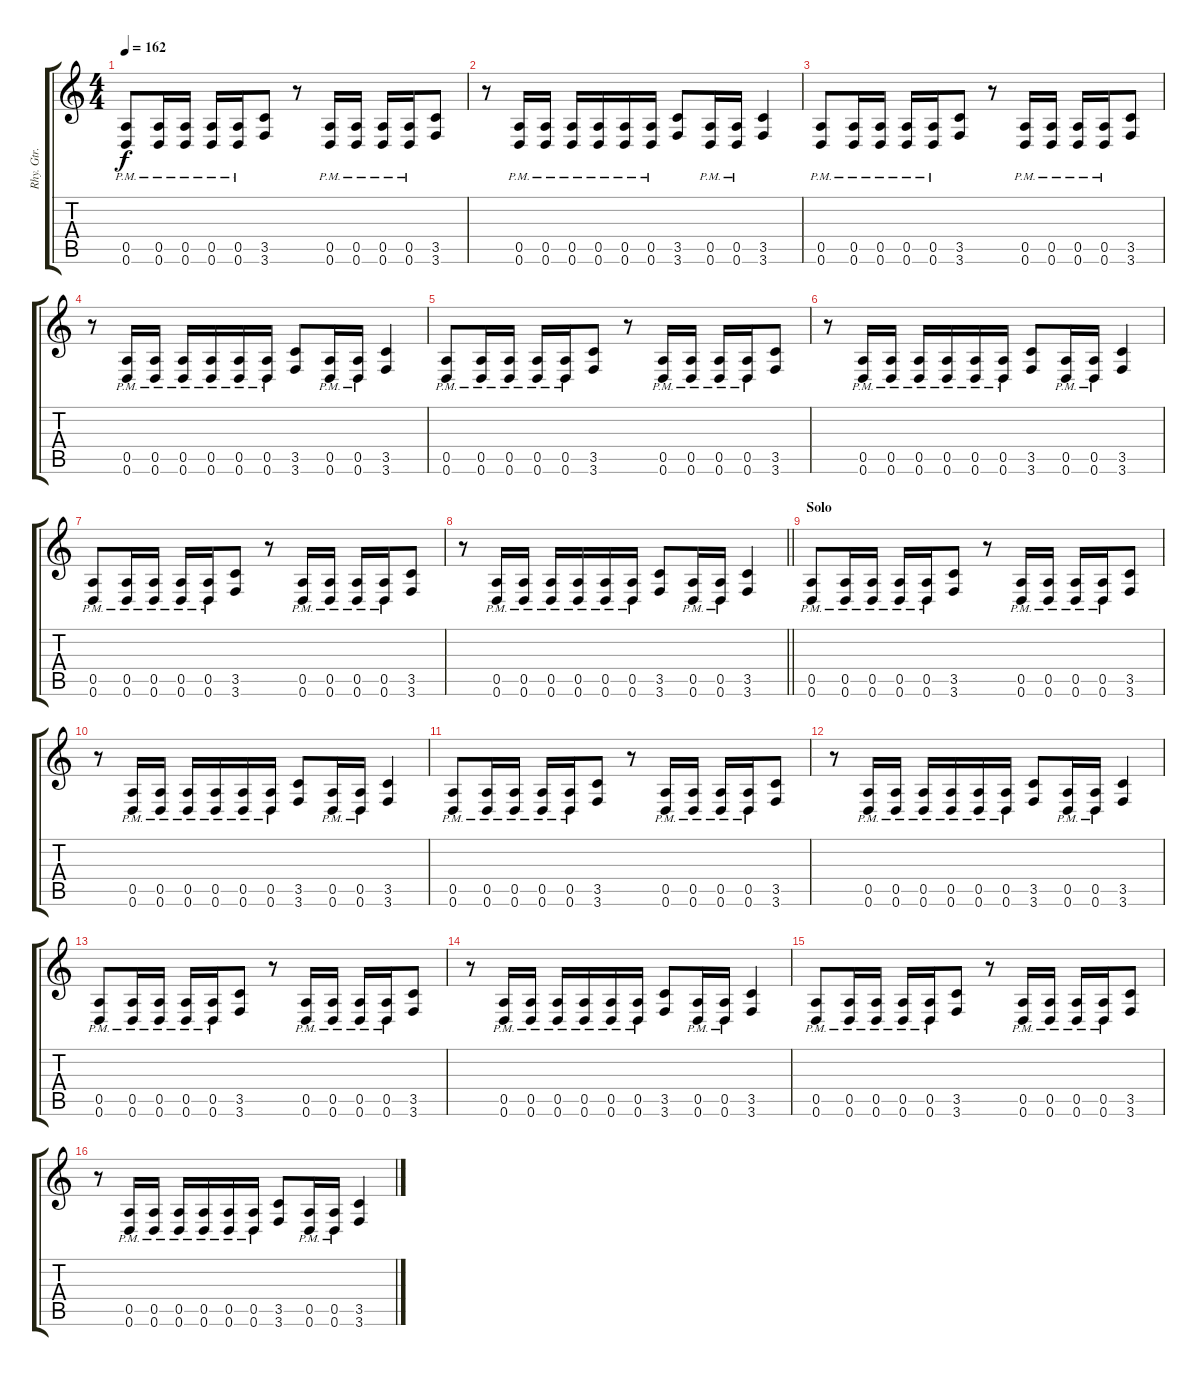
\track ("Rhy. Gtr. 2" "Rhy. Gtr. ") {instrument distortionguitar}
\staff {score tabs}
\tuning (E4 B3 G3 D3 A2 D2) {hide}
\ts (4 4)
\section ("" "")
\tempo 162
\clef g2
\ks c
(0.5{pm} 0.6{pm}).8{dy f} (0.5{pm} 0.6{pm}).16 (0.5{pm} 0.6{pm}).16 (0.5{pm} 0.6{pm}).16 (0.5{pm} 0.6{pm}).16 (3.5 3.6).8 r.8 (0.5{pm} 0.6{pm}).16 (0.5{pm} 0.6{pm}).16 (0.5{pm} 0.6{pm}).16 (0.5{pm} 0.6{pm}).16 (3.5 3.6).8 |
r.8 (0.5{pm} 0.6{pm}).16 (0.5{pm} 0.6{pm}).16 (0.5{pm} 0.6{pm}).16 (0.5{pm} 0.6{pm}).16 (0.5{pm} 0.6{pm}).16 (0.5{pm} 0.6{pm}).16 (3.5 3.6).8 (0.5{pm} 0.6{pm}).16 (0.5{pm} 0.6{pm}).16 (3.5 3.6).4 |
(0.5{pm} 0.6{pm}).8 (0.5{pm} 0.6{pm}).16 (0.5{pm} 0.6{pm}).16 (0.5{pm} 0.6{pm}).16 (0.5{pm} 0.6{pm}).16 (3.5 3.6).8 r.8 (0.5{pm} 0.6{pm}).16 (0.5{pm} 0.6{pm}).16 (0.5{pm} 0.6{pm}).16 (0.5{pm} 0.6{pm}).16 (3.5 3.6).8 |
r.8 (0.5{pm} 0.6{pm}).16 (0.5{pm} 0.6{pm}).16 (0.5{pm} 0.6{pm}).16 (0.5{pm} 0.6{pm}).16 (0.5{pm} 0.6{pm}).16 (0.5{pm} 0.6{pm}).16 (3.5 3.6).8 (0.5{pm} 0.6{pm}).16 (0.5{pm} 0.6{pm}).16 (3.5 3.6).4 |
(0.5{pm} 0.6{pm}).8 (0.5{pm} 0.6{pm}).16 (0.5{pm} 0.6{pm}).16 (0.5{pm} 0.6{pm}).16 (0.5{pm} 0.6{pm}).16 (3.5 3.6).8 r.8 (0.5{pm} 0.6{pm}).16 (0.5{pm} 0.6{pm}).16 (0.5{pm} 0.6{pm}).16 (0.5{pm} 0.6{pm}).16 (3.5 3.6).8 |
r.8 (0.5{pm} 0.6{pm}).16 (0.5{pm} 0.6{pm}).16 (0.5{pm} 0.6{pm}).16 (0.5{pm} 0.6{pm}).16 (0.5{pm} 0.6{pm}).16 (0.5{pm} 0.6{pm}).16 (3.5 3.6).8 (0.5{pm} 0.6{pm}).16 (0.5{pm} 0.6{pm}).16 (3.5 3.6).4 |
(0.5{pm} 0.6{pm}).8 (0.5{pm} 0.6{pm}).16 (0.5{pm} 0.6{pm}).16 (0.5{pm} 0.6{pm}).16 (0.5{pm} 0.6{pm}).16 (3.5 3.6).8 r.8 (0.5{pm} 0.6{pm}).16 (0.5{pm} 0.6{pm}).16 (0.5{pm} 0.6{pm}).16 (0.5{pm} 0.6{pm}).16 (3.5 3.6).8 |
\barLineRight lightlight
r.8 (0.5{pm} 0.6{pm}).16 (0.5{pm} 0.6{pm}).16 (0.5{pm} 0.6{pm}).16 (0.5{pm} 0.6{pm}).16 (0.5{pm} 0.6{pm}).16 (0.5{pm} 0.6{pm}).16 (3.5 3.6).8 (0.5{pm} 0.6{pm}).16 (0.5{pm} 0.6{pm}).16 (3.5 3.6).4 |
\section ("" "Solo")
(0.5{pm} 0.6{pm}).8 (0.5{pm} 0.6{pm}).16 (0.5{pm} 0.6{pm}).16 (0.5{pm} 0.6{pm}).16 (0.5{pm} 0.6{pm}).16 (3.5 3.6).8 r.8 (0.5{pm} 0.6{pm}).16 (0.5{pm} 0.6{pm}).16 (0.5{pm} 0.6{pm}).16 (0.5{pm} 0.6{pm}).16 (3.5 3.6).8 |
r.8 (0.5{pm} 0.6{pm}).16 (0.5{pm} 0.6{pm}).16 (0.5{pm} 0.6{pm}).16 (0.5{pm} 0.6{pm}).16 (0.5{pm} 0.6{pm}).16 (0.5{pm} 0.6{pm}).16 (3.5 3.6).8 (0.5{pm} 0.6{pm}).16 (0.5{pm} 0.6{pm}).16 (3.5 3.6).4 |
(0.5{pm} 0.6{pm}).8 (0.5{pm} 0.6{pm}).16 (0.5{pm} 0.6{pm}).16 (0.5{pm} 0.6{pm}).16 (0.5{pm} 0.6{pm}).16 (3.5 3.6).8 r.8 (0.5{pm} 0.6{pm}).16 (0.5{pm} 0.6{pm}).16 (0.5{pm} 0.6{pm}).16 (0.5{pm} 0.6{pm}).16 (3.5 3.6).8 |
r.8 (0.5{pm} 0.6{pm}).16 (0.5{pm} 0.6{pm}).16 (0.5{pm} 0.6{pm}).16 (0.5{pm} 0.6{pm}).16 (0.5{pm} 0.6{pm}).16 (0.5{pm} 0.6{pm}).16 (3.5 3.6).8 (0.5{pm} 0.6{pm}).16 (0.5{pm} 0.6{pm}).16 (3.5 3.6).4 |
(0.5{pm} 0.6{pm}).8 (0.5{pm} 0.6{pm}).16 (0.5{pm} 0.6{pm}).16 (0.5{pm} 0.6{pm}).16 (0.5{pm} 0.6{pm}).16 (3.5 3.6).8 r.8 (0.5{pm} 0.6{pm}).16 (0.5{pm} 0.6{pm}).16 (0.5{pm} 0.6{pm}).16 (0.5{pm} 0.6{pm}).16 (3.5 3.6).8 |
r.8 (0.5{pm} 0.6{pm}).16 (0.5{pm} 0.6{pm}).16 (0.5{pm} 0.6{pm}).16 (0.5{pm} 0.6{pm}).16 (0.5{pm} 0.6{pm}).16 (0.5{pm} 0.6{pm}).16 (3.5 3.6).8 (0.5{pm} 0.6{pm}).16 (0.5{pm} 0.6{pm}).16 (3.5 3.6).4 |
(0.5{pm} 0.6{pm}).8 (0.5{pm} 0.6{pm}).16 (0.5{pm} 0.6{pm}).16 (0.5{pm} 0.6{pm}).16 (0.5{pm} 0.6{pm}).16 (3.5 3.6).8 r.8 (0.5{pm} 0.6{pm}).16 (0.5{pm} 0.6{pm}).16 (0.5{pm} 0.6{pm}).16 (0.5{pm} 0.6{pm}).16 (3.5 3.6).8 |
r.8 (0.5{pm} 0.6{pm}).16 (0.5{pm} 0.6{pm}).16 (0.5{pm} 0.6{pm}).16 (0.5{pm} 0.6{pm}).16 (0.5{pm} 0.6{pm}).16 (0.5{pm} 0.6{pm}).16 (3.5 3.6).8 (0.5{pm} 0.6{pm}).16 (0.5{pm} 0.6{pm}).16 (3.5 3.6).4
